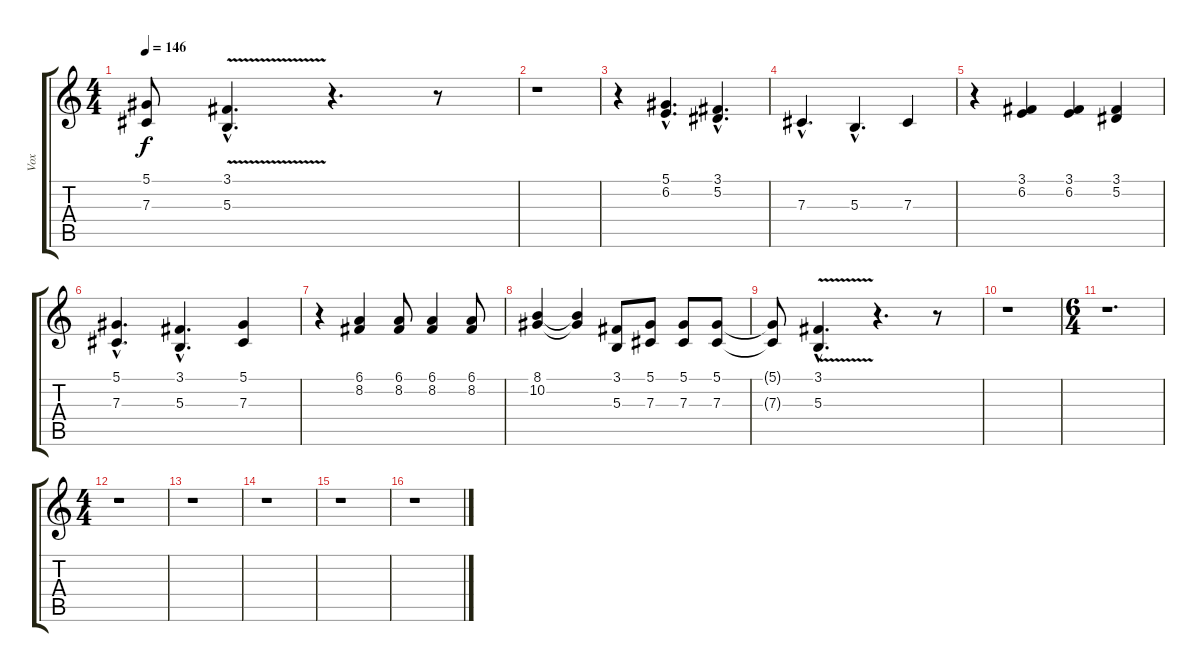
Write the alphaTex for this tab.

\track ("Vox" "Vox") {instrument lead2sawtooth}
\staff {score tabs}
\tuning (Eb4 Bb3 Gb3 Db3 Ab2 Eb2) {hide}
\ts (4 4)
\tempo 146
\clef g2
\ks c
(5.1{t} 7.3{t}).8{dy f} (3.1{hac} 5.3{v hac}).4{d} r.4{d} r.8 |
r.1 |
r.4 (5.1{hac} 6.2{hac}).4{d} (3.1{hac} 5.2{hac}).4{d} |
7.3{hac}.4{d} 5.3{hac}.4{d} 7.3.4 |
r.4 (3.1 6.2).4 (3.1 6.2).4 (3.1 5.2).4 |
(5.1{hac} 7.3{hac}).4{d} (3.1{hac} 5.3{hac}).4{d} (5.1 7.3).4 |
r.4 (6.1 8.2).4 (6.1 8.2).8 (6.1 8.2).4 (6.1 8.2).8 |
(8.1 10.2).4 (8.1{t} 10.2{t}).4 (3.1 5.3).8 (5.1 7.3).8 (5.1 7.3).8 (5.1 7.3).8 |
(5.1{t} 7.3{t}).8 (3.1{hac} 5.3{v hac}).4{d} r.4{d} r.8 |
r.1 |
\ts (6 4)
r.1{d} |
\ts (4 4)
r.1 |
r.1 |
r.1 |
r.1 |
r.1
